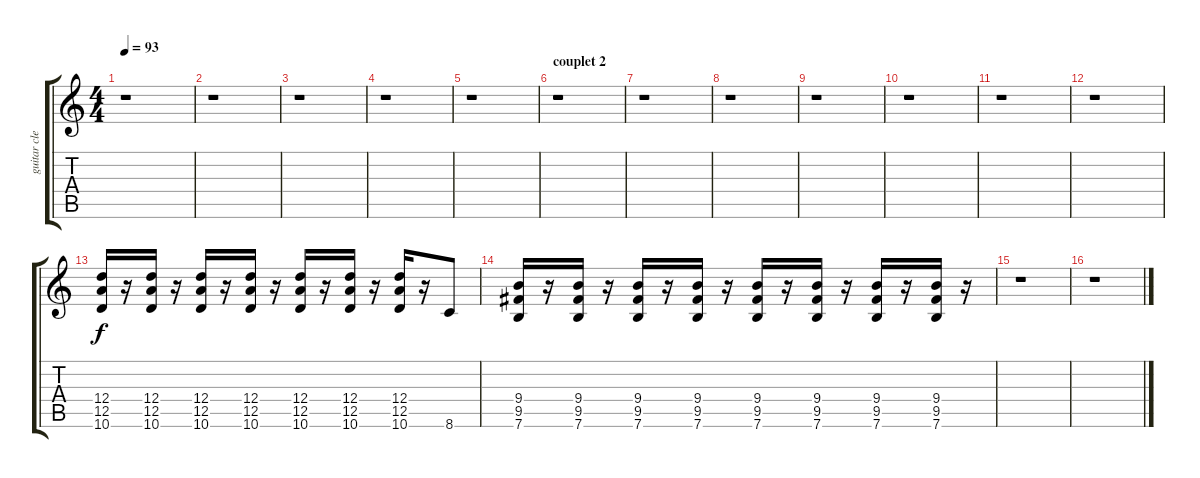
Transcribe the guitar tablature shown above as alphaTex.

\track ("guitar clean" "guitar cle") {instrument electricguitarclean}
\staff {score tabs}
\tuning (E4 B3 G3 D3 A2 E2) {hide}
\ts (4 4)
\tempo 93
\clef g2
\ks c
r.1{dy fff} |
r.1 |
r.1 |
r.1 |
r.1 |
\section ("" "couplet 2")
r.1 |
r.1 |
r.1 |
r.1 |
r.1 |
r.1 |
r.1 |
(12.4 12.5 10.6).16{dy f} r.16 (12.4 12.5 10.6).16 r.16 (12.4 12.5 10.6).16 r.16 (12.4 12.5 10.6).16 r.16 (12.4 12.5 10.6).16 r.16 (12.4 12.5 10.6).16 r.16 (12.4 12.5 10.6).16 r.16 8.6.8 |
(9.4 9.5 7.6).16 r.16 (9.4 9.5 7.6).16 r.16 (9.4 9.5 7.6).16 r.16 (9.4 9.5 7.6).16 r.16 (9.4 9.5 7.6).16 r.16 (9.4 9.5 7.6).16 r.16 (9.4 9.5 7.6).16 r.16 (9.4 9.5 7.6).16 r.16 |
r.1 |
r.1
